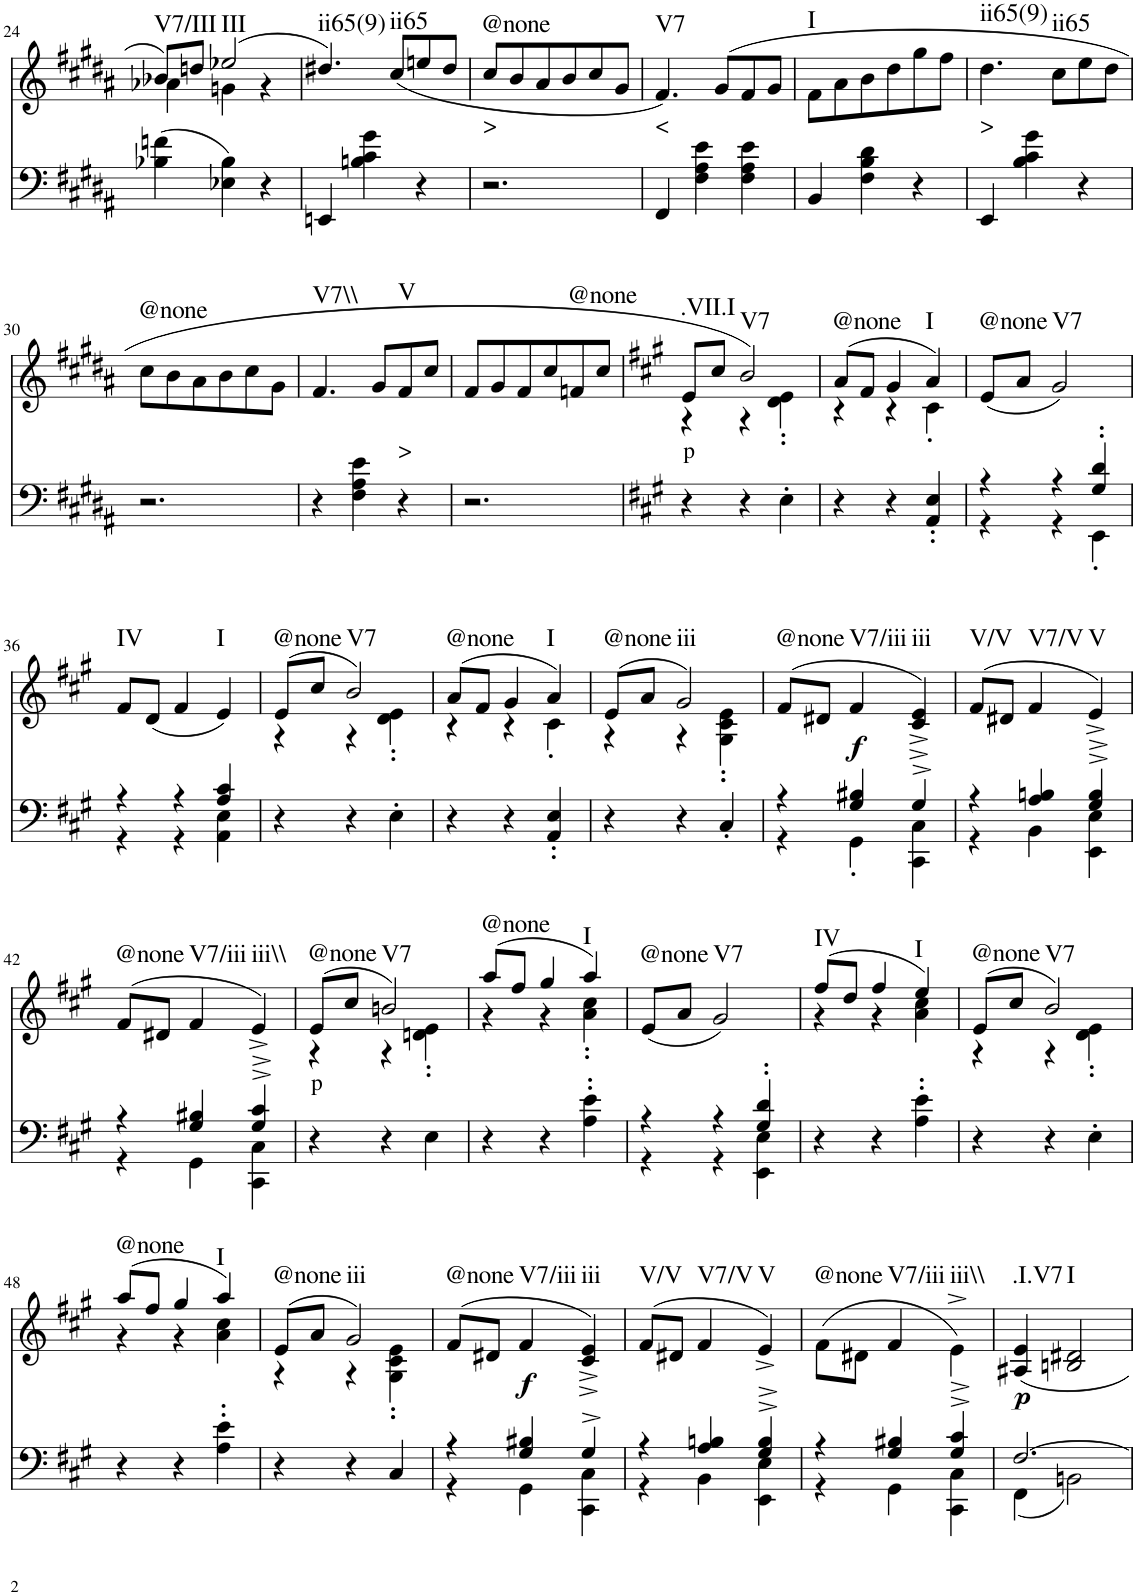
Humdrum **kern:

**kern	**kern	**text	**dynam	**harte
*part2	*part1	*part1	*part1	*part1
*staff2	*staff1	*staff1	*staff1	*
*I"Piano	*I"Piano	*	*	*
*I'Pno	*I'Pno	*	*	*
!!LO:PB:g=z
*clefF4	*clefG2	*	*	*
*k[f#c#g#d#a#]	*k[f#c#g#d#a#]	*	*	*
*B:	*B:	*	*	*
*M3/4	*M3/4	*	*	*
=24	=24	=24	=24	=24
*	*^	*	*	*
!	!	!	!	!	!LO:H:kt=V7/III
(4B-X\ 4fn\	8b-X/L	4a-X\	.	.	N
.	8ddn/J	.	.	.	.
!	!	!	!	!	!LO:H:kt=III
4E-X\ 4B-\)	(2ee-X/	4gn\	.	.	N
4r	.	4r	.	.	.
=25	=25	=25	=25	=25	=25
!	!	!	!	!	!LO:H:kt=ii65(9)
*	*v	*v	*	*	*
4EEn/	4.dd#X/)	.	.	N
4Bn\ 4c#\ 4g#\	.	.	.	.
!	!	!	!	!LO:H:kt=ii65
.	(8cc#/L	.	.	N
4r	8een/	.	.	.
.	8dd#/J	.	.	.
=26	=26	=26	=26	=26
!	!	!LO:LY:b	!	!LO:H:kt=@none
2.r	8cc#/L	>	.	N
.	8b/	.	.	.
.	8a#/	.	.	.
.	8b/	.	.	.
.	8cc#/	.	.	.
.	8g#/J	.	.	.
=27	=27	=27	=27	=27
!	!	!LO:LY:b	!	!LO:H:kt=V7
4FF#/	4.f#/)	<	.	N
4F#\ 4A#\ 4e\	.	.	.	.
.	(8g#/L	.	.	.
4F#\ 4A#\ 4e\	8f#/	.	.	.
.	8g#/J	.	.	.
=28	=28	=28	=28	=28
!	!	!	!	!LO:H:kt=I
4BB/	8f#\L	.	.	N
.	8a#\	.	.	.
4F#\ 4B\ 4d#\	8b\	.	.	.
.	8dd#\	.	.	.
4r	8gg#\	.	.	.
.	8ff#\J	.	.	.
=29	=29	=29	=29	=29
!	!	!LO:LY:b	!	!LO:H:kt=ii65(9)
4EE/	4.dd#\	>	.	N
4B\ 4c#\ 4g#\	.	.	.	.
!	!	!	!	!LO:H:kt=ii65
.	8cc#\L	.	.	N
4r	8ee\	.	.	.
.	8dd#\J	.	.	.
!!LO:LB:g=z
=30	=30	=30	=30	=30
!	!	!	!	!LO:H:kt=@none
2.r	8cc#\L	.	.	N
.	8b\	.	.	.
.	8a#\	.	.	.
.	8b\	.	.	.
.	8cc#\	.	.	.
.	8g#\J	.	.	.
=31	=31	=31	=31	=31
!	!	!	!	!LO:H:kt=V7\\
4r	4.f#/	.	.	N
4F#\ 4A#\ 4e\	.	.	.	.
.	8g#/L	.	.	.
!	!	!LO:LY:b	!	!LO:H:kt=V
4r	8f#/	>	.	N
.	8cc#/J	.	.	.
=32	=32	=32	=32	=32
2.r	8f#/L	.	.	.
.	8g#/	.	.	.
.	8f#/	.	.	.
.	8cc#/	.	.	.
!	!	!	!	!LO:H:kt=@none
.	8fn/	.	.	N
.	8cc#/J	.	.	.
=33	=33	=33	=33	=33
*k[f#c#g#]	*k[f#c#g#]	*	*	*
*	*^	*	*	*
!	!	!	!LO:LY:b	!	!LO:H:kt=.VII.I
4r	8e/L	4r	p	.	N
.	8cc#/J	.	.	.	.
!	!	!	!	!	!LO:H:kt=V7
4r	2b/)	4r	.	.	N
4E'\	.	4d\' 4e\'	.	.	.
=34	=34	=34	=34	=34	=34
!	!	!	!	!	!LO:H:kt=@none
4r	(8a/L	4r	.	.	N
.	8f#/J	.	.	.	.
4r	4g#/	4r	.	.	.
!	!	!	!	!	!LO:H:kt=I
4AA/' 4E/'	4a/)	4c#'\	.	.	N
=35	=35	=35	=35	=35	=35
*^	*	*	*	*	*
!	!	!	!	!	!	!LO:H:kt=@none
*	*	*v	*v	*	*	*
4r	4r	(8e/L	.	.	N
.	.	8a/J	.	.	.
!	!	!	!	!	!LO:H:kt=V7
4r	4r	2g#/)	.	.	N
4G#/' 4d/'	4EE'\	.	.	.	.
!!LO:LB:g=z
=36	=36	=36	=36	=36	=36
!	!	!	!	!	!LO:H:kt=IV
4r	4r	8f#/L	.	.	N
.	.	(8d/J	.	.	.
4r	4r	4f#/	.	.	.
!	!	!	!	!	!LO:H:kt=I
4A/ 4c#/	4AA\ 4E\	4e/)	.	.	N
=37	=37	=37	=37	=37	=37
*	*	*^	*	*	*
!	!	!	!	!	!	!LO:H:kt=@none
*v	*v	*	*	*	*	*
4r	(8e/L	4r	.	.	N
.	8cc#/J	.	.	.	.
!	!	!	!	!	!LO:H:kt=V7
4r	2b/)	4r	.	.	N
4E'\	.	4d\' 4e\'	.	.	.
=38	=38	=38	=38	=38	=38
!	!	!	!	!	!LO:H:kt=@none
4r	(8a/L	4r	.	.	N
.	8f#/J	.	.	.	.
4r	4g#/	4r	.	.	.
!	!	!	!	!	!LO:H:kt=I
4AA/' 4E/'	4a/)	4c#'\	.	.	N
=39	=39	=39	=39	=39	=39
!	!	!	!	!	!LO:H:kt=@none
4r	(8e/L	4r	.	.	N
.	8a/J	.	.	.	.
!	!	!	!	!	!LO:H:kt=iii
4r	2g#/)	4r	.	.	N
4C#'/	.	4G#\' 4c#\' 4e\'	.	.	.
=40	=40	=40	=40	=40	=40
*^	*	*	*	*	*
!	!	!	!	!	!	!LO:H:kt=@none
*	*	*v	*v	*	*	*
4r	4r	(>8f#/L	.	.	N
.	.	8d#X/J	.	.	.
!	!	!	!	!LO:DY:b	!LO:H:kt=V7/iii
4G#/ 4B#X/	4GG#'\	4f#/	.	f	N
!	!	!	!	!	!LO:H:kt=iii
4G#^/	4CC#\ 4C#\	4c#/^ 4e/^)	.	.	N
=41	=41	=41	=41	=41	=41
!	!	!	!	!	!LO:H:kt=V/V
4r	4r	(>8f#/L	.	.	N
.	.	8d#X/J	.	.	.
!	!	!	!	!	!LO:H:kt=V7/V
4A/ 4Bn/	4BB\	4f#/	.	.	N
!	!	!	!	!	!LO:H:kt=V
4G#/^ 4B/^	4EE\ 4E\	4e^/)	.	.	N
!!LO:LB:g=z
=42	=42	=42	=42	=42	=42
!	!	!	!	!	!LO:H:kt=@none
4r	4r	(>8f#/L	.	.	N
.	.	8d#X/J	.	.	.
!	!	!	!	!	!LO:H:kt=V7/iii
4G#/ 4B#X/	4GG#\	4f#/	.	.	N
!	!	!	!	!	!LO:H:kt=iii\\
4G#/^ 4c#/^	4CC#\ 4C#\	4e^/)	.	.	N
=43	=43	=43	=43	=43	=43
*	*	*^	*	*	*
!	!	!	!	!LO:LY:b	!	!LO:H:kt=@none
*v	*v	*	*	*	*	*
4r	(8e/L	4r	p	.	N
.	8cc#/J	.	.	.	.
!	!	!	!	!	!LO:H:kt=V7
4r	2bn/)	4r	.	.	N
4E\	.	4dn\' 4e\'	.	.	.
=44	=44	=44	=44	=44	=44
!	!	!	!	!	!LO:H:kt=@none
4r	(8aa/L	4r	.	.	N
.	8ff#/J	.	.	.	.
4r	4gg#/	4r	.	.	.
!	!	!	!	!	!LO:H:kt=I
4A\' 4e\'	4aa/)	4a\' 4cc#\'	.	.	N
=45	=45	=45	=45	=45	=45
*^	*	*	*	*	*
!	!	!	!	!	!	!LO:H:kt=@none
*	*	*v	*v	*	*	*
4r	4r	(8e/L	.	.	N
.	.	8a/J	.	.	.
!	!	!	!	!	!LO:H:kt=V7
4r	4r	2g#/)	.	.	N
4G#/' 4d/'	4EE\ 4E\	.	.	.	.
=46	=46	=46	=46	=46	=46
*	*	*^	*	*	*
!	!	!	!	!	!	!LO:H:kt=IV
*v	*v	*	*	*	*	*
4r	(8ff#/L	4r	.	.	N
.	8dd/J	.	.	.	.
4r	4ff#/	4r	.	.	.
!	!	!	!	!	!LO:H:kt=I
4A\' 4e\'	4ee/)	4a\ 4cc#\	.	.	N
=47	=47	=47	=47	=47	=47
!	!	!	!	!	!LO:H:kt=@none
4r	(8e/L	4r	.	.	N
.	8cc#/J	.	.	.	.
!	!	!	!	!	!LO:H:kt=V7
4r	2b/)	4r	.	.	N
4E'\	.	4d\' 4e\'	.	.	.
!!LO:LB:g=z	!!
=48	=48	=48	=48	=48	=48
!	!	!	!	!	!LO:H:kt=@none
4r	(8aa/L	4r	.	.	N
.	8ff#/J	.	.	.	.
4r	4gg#/	4r	.	.	.
!	!	!	!	!	!LO:H:kt=I
4A\' 4e\'	4aa/)	4a\ 4cc#\	.	.	N
=49	=49	=49	=49	=49	=49
!	!	!	!	!	!LO:H:kt=@none
4r	(8e/L	4r	.	.	N
.	8a/J	.	.	.	.
!	!	!	!	!	!LO:H:kt=iii
4r	2g#/)	4r	.	.	N
4C#/	.	4G#\' 4c#\' 4e\'	.	.	.
=50	=50	=50	=50	=50	=50
*^	*	*	*	*	*
!	!	!	!	!	!	!LO:H:kt=@none
*	*	*v	*v	*	*	*
4r	4r	(>8f#/L	.	.	N
.	.	8d#X/J	.	.	.
!	!	!	!	!LO:DY:b	!LO:H:kt=V7/iii
4G#/ 4B#X/	4GG#\	4f#/	.	f	N
!	!	!	!	!	!LO:H:kt=iii
4G#^/	4CC#\ 4C#\	4c#/^ 4e/^)	.	.	N
=51	=51	=51	=51	=51	=51
!	!	!	!	!	!LO:H:kt=V/V
4r	4r	(>8f#/L	.	.	N
.	.	8d#X/J	.	.	.
!	!	!	!	!	!LO:H:kt=V7/V
4A/ 4Bn/	4BB\	4f#/	.	.	N
!	!	!	!	!	!LO:H:kt=V
4G#/^ 4B/^	4EE\ 4E\	4e^/)	.	.	N
=52	=52	=52	=52	=52	=52
!	!	!	!	!	!LO:H:kt=@none
4r	4r	(8f#\L	.	.	N
.	.	8d#X\J	.	.	.
!	!	!	!	!	!LO:H:kt=V7/iii
4G#/ 4B#X/	4GG#\	4f#/	.	.	N
!	!	!	!	!	!LO:H:kt=iii\\
4G#/^ 4c#/^	4CC#\ 4C#\	4e^\)	.	.	N
=53	=53	=53	=53	=53	=53
!	!	!	!	!LO:DY:b	!LO:H:kt=.I.V7
[2.F#/	(4FF#\	4A#X/ 4e/	.	p	N
!	!	!	!	!	!LO:H:kt=I
.	2BBn\)	2Bn/ 2d#X/	.	.	N
*v	*v	*	*	*	*
=	=	=	=	=
*-	*-	*-	*-	*-
